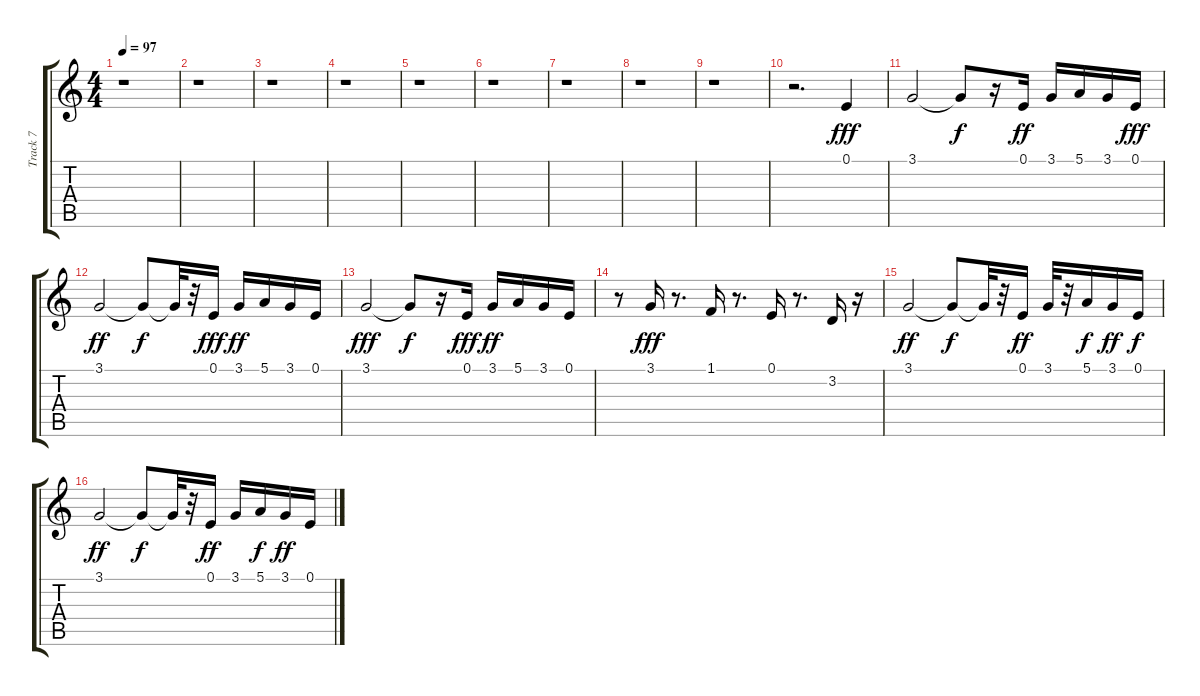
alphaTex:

\track ("Track 7" "Track 7") {instrument trumpet}
\staff {score tabs}
\tuning (E4 B3 G3 D3 A2 E2) {hide}
\ts (4 4)
\tempo 97
\clef g2
\ks c
r.1{dy fff} |
r.1 |
r.1 |
r.1 |
r.1 |
r.1 |
r.1 |
r.1 |
r.1 |
r.2{d} 0.1.4 |
3.1.2 3.1{t}.8{dy f} r.16 0.1.16{dy ff} 3.1.16 5.1.16 3.1.16 0.1.16{dy fff} |
3.1.2{dy ff} 3.1{t}.8{dy f} 3.1{t}.32 r.32 0.1.16{dy fff} 3.1.16{dy ff} 5.1.16 3.1.16 0.1.16 |
3.1.2{dy fff} 3.1{t}.8{dy f} r.16 0.1.16{dy fff} 3.1.16{dy ff} 5.1.16 3.1.16 0.1.16 |
r.8 3.1.16{dy fff} r.8{d} 1.1.16 r.8{d} 0.1.16 r.8{d} 3.2.16 r.16 |
3.1.2{dy ff} 3.1{t}.8{dy f} 3.1{t}.32 r.32 0.1.16{dy ff} 3.1.32 r.32 5.1.16{dy f} 3.1.16{dy ff} 0.1.16{dy f} |
3.1.2{dy ff} 3.1{t}.8{dy f} 3.1{t}.32 r.32 0.1.16{dy ff} 3.1.16 5.1.16{dy f} 3.1.16{dy ff} 0.1.16
